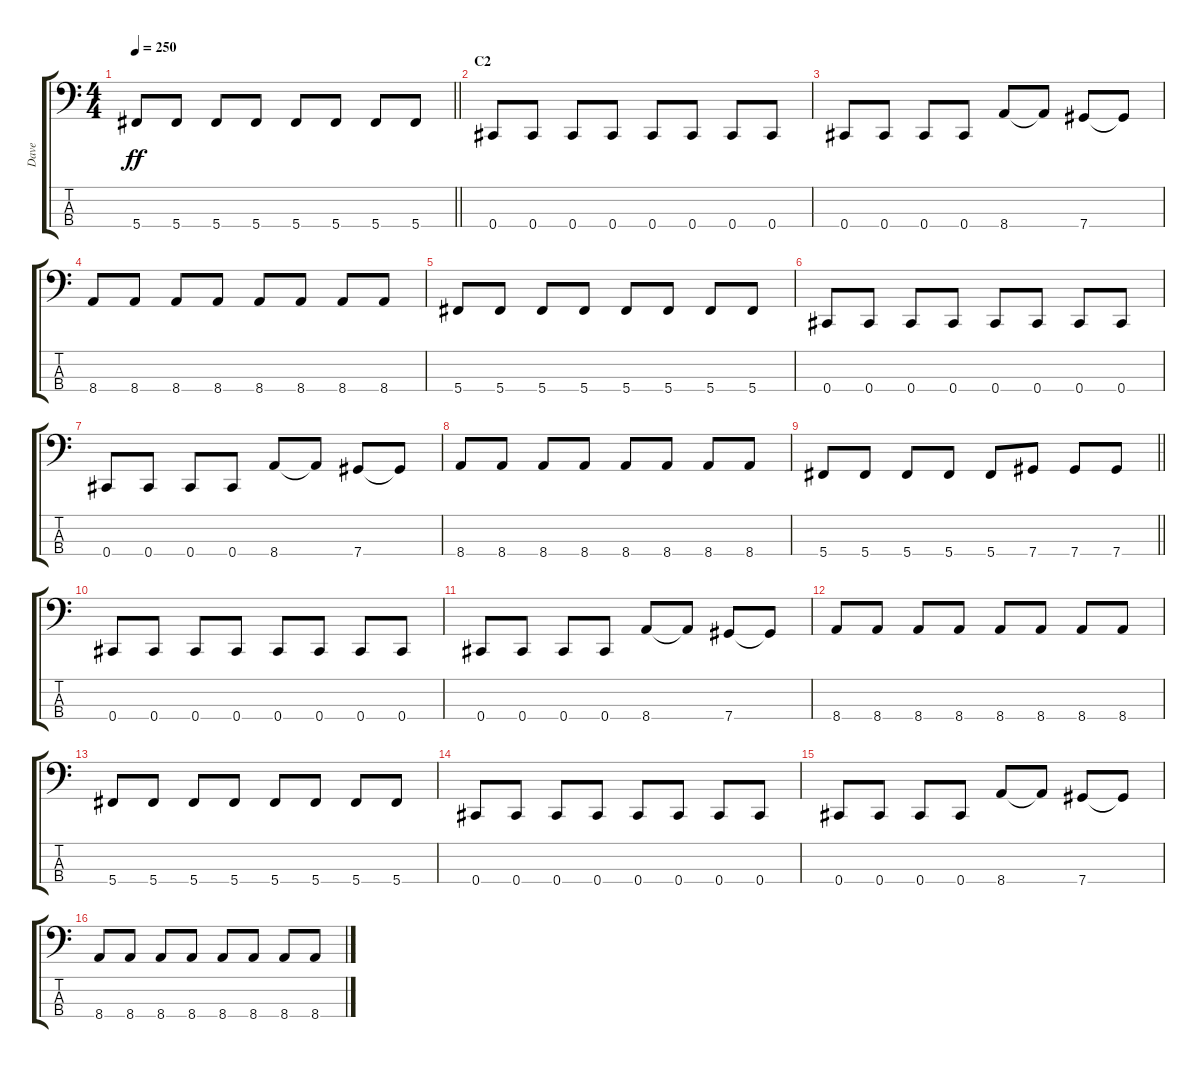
\track ("Dave" "Dave") {instrument electricbassfinger}
\staff {score tabs}
\tuning (E2 B1 Gb1 Db1) {hide}
\ts (4 4)
\tempo 250
\clef f4
\barLineRight lightlight
\ks c
5.4.8{dy ff} 5.4.8 5.4.8 5.4.8 5.4.8 5.4.8 5.4.8 5.4.8 |
\section ("" "C2")
0.4.8 0.4.8 0.4.8 0.4.8 0.4.8 0.4.8 0.4.8 0.4.8 |
0.4.8 0.4.8 0.4.8 0.4.8 8.4.8 8.4{t}.8 7.4.8 7.4{t}.8 |
8.4.8 8.4.8 8.4.8 8.4.8 8.4.8 8.4.8 8.4.8 8.4.8 |
5.4.8 5.4.8 5.4.8 5.4.8 5.4.8 5.4.8 5.4.8 5.4.8 |
0.4.8 0.4.8 0.4.8 0.4.8 0.4.8 0.4.8 0.4.8 0.4.8 |
0.4.8 0.4.8 0.4.8 0.4.8 8.4.8 8.4{t}.8 7.4.8 7.4{t}.8 |
8.4.8 8.4.8 8.4.8 8.4.8 8.4.8 8.4.8 8.4.8 8.4.8 |
\barLineRight lightlight
5.4.8 5.4.8 5.4.8 5.4.8 5.4.8 7.4.8 7.4.8 7.4.8 |
0.4.8 0.4.8 0.4.8 0.4.8 0.4.8 0.4.8 0.4.8 0.4.8 |
0.4.8 0.4.8 0.4.8 0.4.8 8.4.8 8.4{t}.8 7.4.8 7.4{t}.8 |
8.4.8 8.4.8 8.4.8 8.4.8 8.4.8 8.4.8 8.4.8 8.4.8 |
5.4.8 5.4.8 5.4.8 5.4.8 5.4.8 5.4.8 5.4.8 5.4.8 |
0.4.8 0.4.8 0.4.8 0.4.8 0.4.8 0.4.8 0.4.8 0.4.8 |
0.4.8 0.4.8 0.4.8 0.4.8 8.4.8 8.4{t}.8 7.4.8 7.4{t}.8 |
8.4.8 8.4.8 8.4.8 8.4.8 8.4.8 8.4.8 8.4.8 8.4.8
